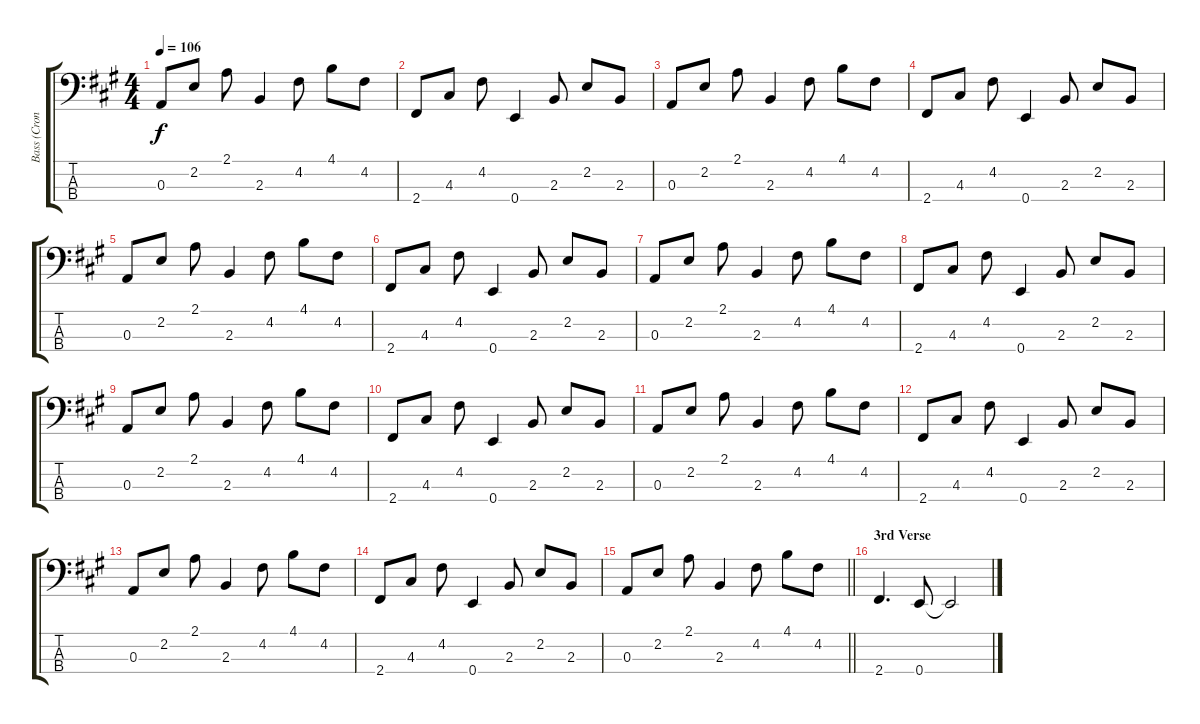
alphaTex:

\track ("Bass (Cronos)" "Bass (Cron") {instrument electricbasspick}
\staff {score tabs}
\tuning (G2 D2 A1 E1) {hide}
\ts (4 4)
\tempo 106
\clef f4
\ks f#minor
0.3.8{dy f} 2.2.8 2.1.8 2.3.4 4.2.8 4.1.8 4.2.8 |
2.4.8 4.3.8 4.2.8 0.4.4 2.3.8 2.2.8 2.3.8 |
0.3.8 2.2.8 2.1.8 2.3.4 4.2.8 4.1.8 4.2.8 |
2.4.8 4.3.8 4.2.8 0.4.4 2.3.8 2.2.8 2.3.8 |
0.3.8 2.2.8 2.1.8 2.3.4 4.2.8 4.1.8 4.2.8 |
2.4.8 4.3.8 4.2.8 0.4.4 2.3.8 2.2.8 2.3.8 |
0.3.8 2.2.8 2.1.8 2.3.4 4.2.8 4.1.8 4.2.8 |
2.4.8 4.3.8 4.2.8 0.4.4 2.3.8 2.2.8 2.3.8 |
0.3.8 2.2.8 2.1.8 2.3.4 4.2.8 4.1.8 4.2.8 |
2.4.8 4.3.8 4.2.8 0.4.4 2.3.8 2.2.8 2.3.8 |
0.3.8 2.2.8 2.1.8 2.3.4 4.2.8 4.1.8 4.2.8 |
2.4.8 4.3.8 4.2.8 0.4.4 2.3.8 2.2.8 2.3.8 |
0.3.8 2.2.8 2.1.8 2.3.4 4.2.8 4.1.8 4.2.8 |
2.4.8 4.3.8 4.2.8 0.4.4 2.3.8 2.2.8 2.3.8 |
\barLineRight lightlight
0.3.8 2.2.8 2.1.8 2.3.4 4.2.8 4.1.8 4.2.8 |
\section ("" "3rd Verse")
2.4.4{d balance 8} 0.4.8 0.4{t}.2
